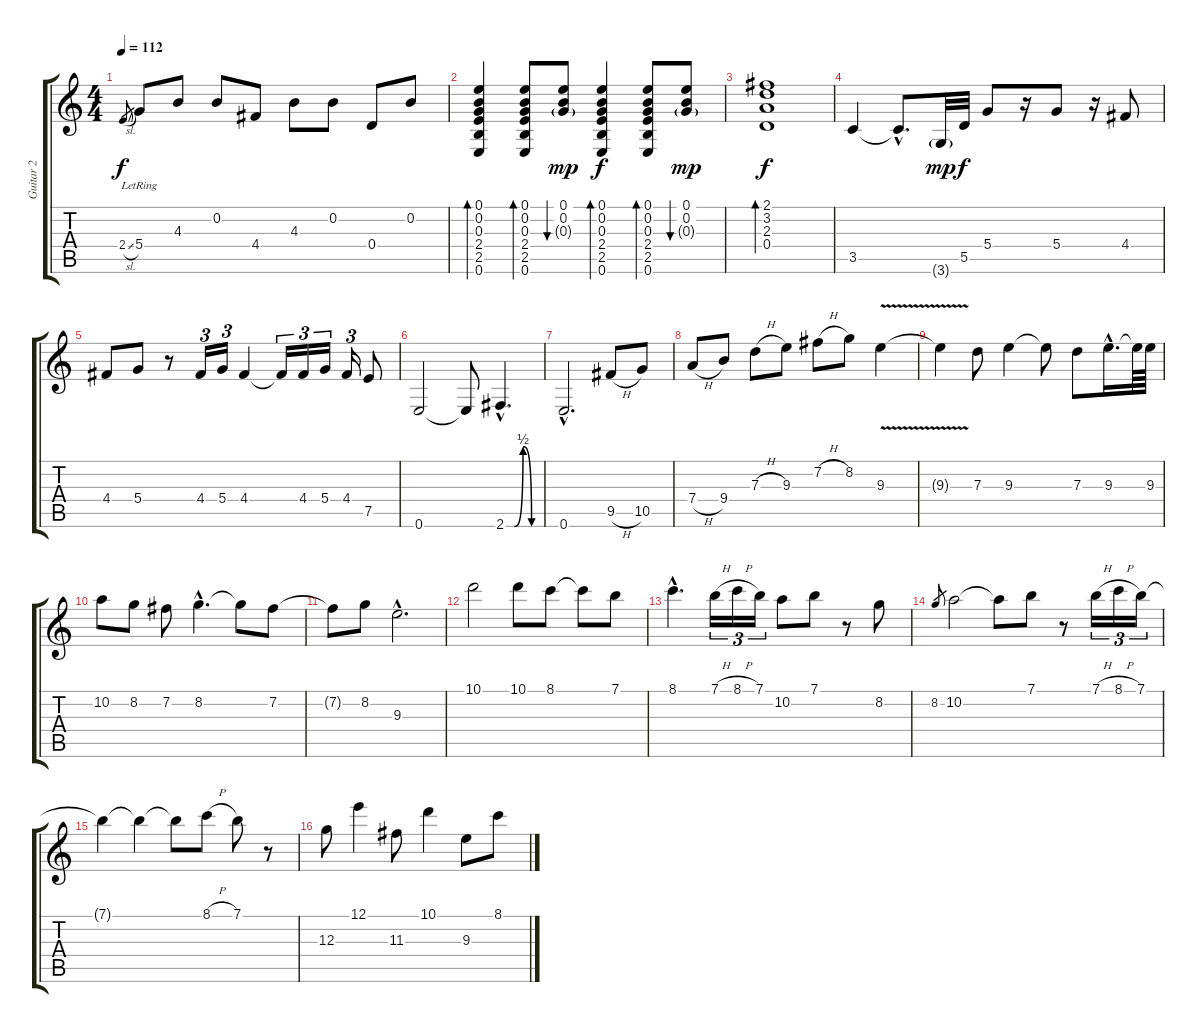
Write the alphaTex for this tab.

\track ("Guitar 2" "Guitar 2") {instrument acousticguitarsteel}
\staff {score tabs}
\tuning (E4 B3 G3 D3 A2 E2) {hide}
\ts (4 4)
\tempo 112
\clef g2
\ks c
2.4{sl}.8{gr dy f} 5.4{lr}.8 4.3.8 0.2.8 4.4.8 4.3.8 0.2.8 0.4.8 0.2.8 |
(0.1 0.2 0.3 2.4 2.5 0.6).4{bd 30} (0.1 0.2 0.3 2.4 2.5 0.6).8{bd 30} (0.1 0.2 0.3{g}).8{bu 30 dy mp} (0.1 0.2 0.3 2.4 2.5 0.6).4{bd 30 dy f} (0.1 0.2 0.3 2.4 2.5 0.6).8{bd 30} (0.1 0.2 0.3{g}).8{bu 30 dy mp} |
(2.1 3.2 2.3 0.4).1{bd 60 dy f} |
3.5.4{volume 16} 3.5{hac t}.8{d} 3.6{g}.32{dy mp} 5.5.32{dy f} 5.4.8 r.16 5.4.8 r.16 4.4.8 |
4.4.8 5.4.8 r.8 4.4.16{tu (3 2)} 5.4.16{tu (3 2)} 4.4.4 4.4{t}.16{tu (3 2)} 4.4.16{tu (3 2)} 5.4.16{tu (3 2)} 4.4.16{tu (3 2)} 7.5.8 |
0.6.2 0.6{t}.8 2.6{be (custom 0 0 15 0 30 2 45 0 60 0) hac}.4{d} |
0.6{hac}.2{d} 9.5{h}.8 10.5.8 |
7.4{h}.8 9.4.8 7.3{h}.8 9.3.8 7.2{h}.8 8.2.8 9.3{v}.4 |
9.3{t}.4 7.3.8 9.3.4 9.3{t}.8 7.3.8 9.3{hac}.16{d} 9.3{t}.64 9.3.64 |
10.2.8 8.2.8 7.2.8 8.2{hac}.4{d} 8.2{t}.8 7.2.8 |
7.2{t}.8 8.2.8 9.3{hac}.2{d} |
10.1.2 10.1.8 8.1.8 8.1{t}.8 7.1.8 |
8.1{hac}.4{d} 7.1{h}.16{tu (3 2)} 8.1{h}.16{tu (3 2)} 7.1.16{tu (3 2)} 10.2.8 7.1.8 r.8 8.2.8 |
8.2.8{gr} 10.2.2 10.2{t}.8 7.1.8 r.8 7.1{h}.16{tu (3 2)} 8.1{h}.16{tu (3 2)} 7.1.16{tu (3 2)} |
7.1{t}.4 7.1{t}.4 7.1{t}.8 8.1{h}.8 7.1.8 r.8 |
12.3.8 12.1.4 11.3.8 10.1.4 9.3.8 8.1.8
